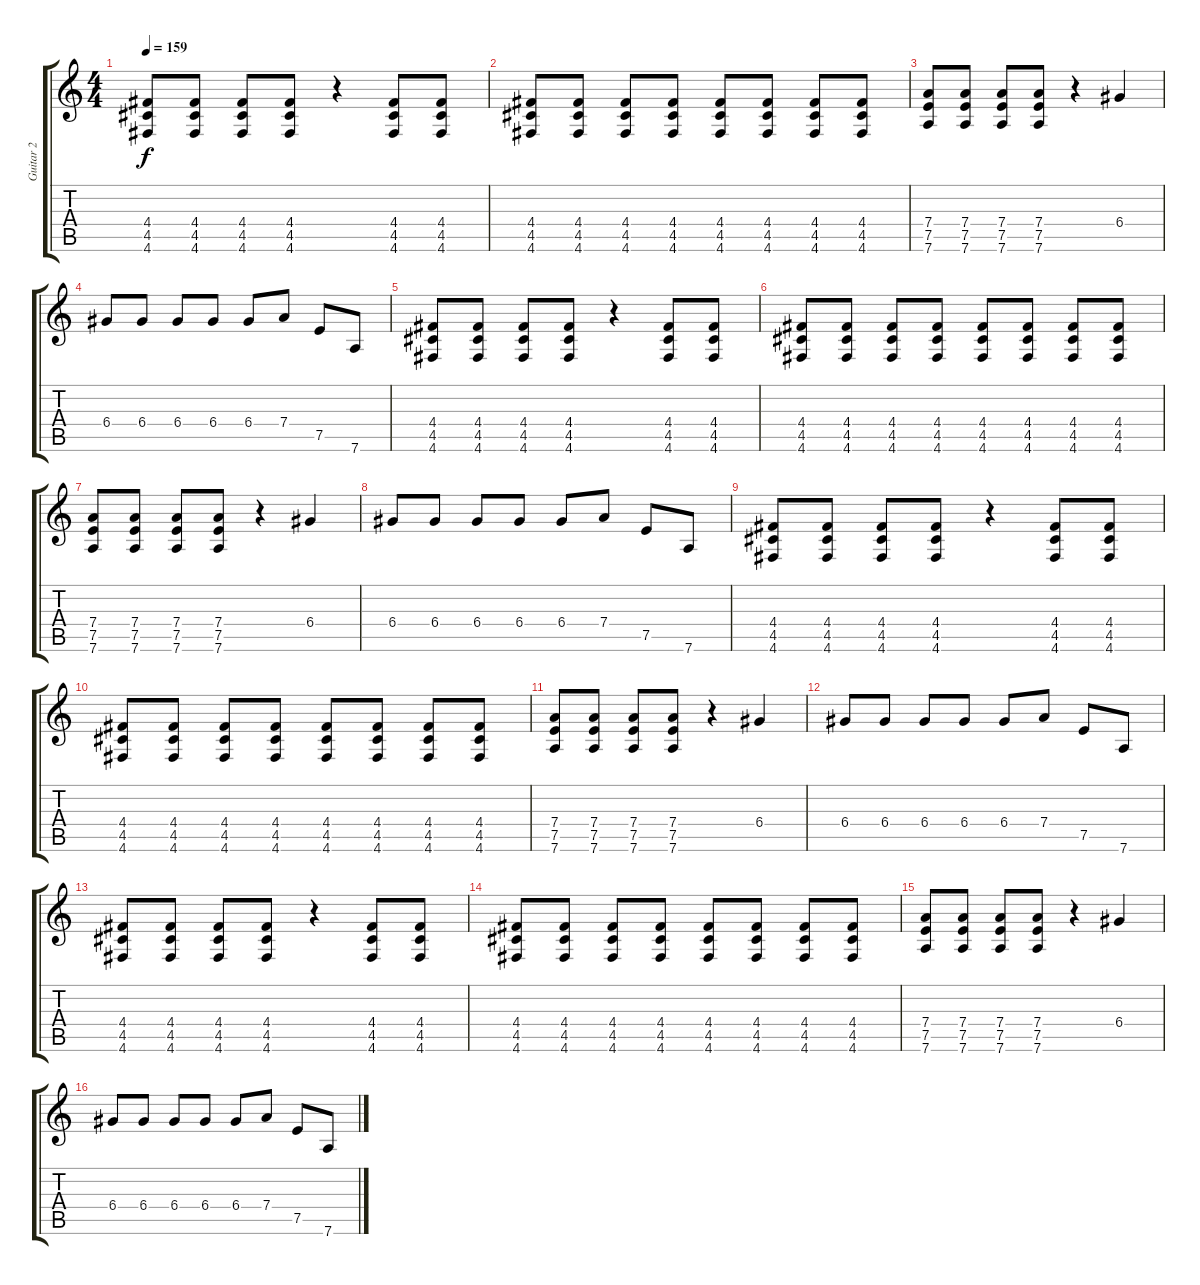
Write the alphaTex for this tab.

\track ("Guitar 2" "Guitar 2") {instrument acousticguitarsteel}
\staff {score tabs}
\tuning (E4 B3 G3 D3 A2 D2) {hide}
\ts (4 4)
\tempo 159
\clef g2
\ks c
(4.4 4.5 4.6).8{dy f volume 10} (4.4 4.5 4.6).8 (4.4 4.5 4.6).8 (4.4 4.5 4.6).8 r.4 (4.4 4.5 4.6).8 (4.4 4.5 4.6).8 |
(4.4 4.5 4.6).8 (4.4 4.5 4.6).8 (4.4 4.5 4.6).8 (4.4 4.5 4.6).8 (4.4 4.5 4.6).8 (4.4 4.5 4.6).8 (4.4 4.5 4.6).8 (4.4 4.5 4.6).8 |
(7.4 7.5 7.6).8 (7.4 7.5 7.6).8 (7.4 7.5 7.6).8 (7.4 7.5 7.6).8 r.4 6.4.4{volume 13} |
6.4.8 6.4.8 6.4.8 6.4.8 6.4.8 7.4.8 7.5.8 7.6.8 |
(4.4 4.5 4.6).8{volume 10} (4.4 4.5 4.6).8 (4.4 4.5 4.6).8 (4.4 4.5 4.6).8 r.4 (4.4 4.5 4.6).8 (4.4 4.5 4.6).8 |
(4.4 4.5 4.6).8 (4.4 4.5 4.6).8 (4.4 4.5 4.6).8 (4.4 4.5 4.6).8 (4.4 4.5 4.6).8 (4.4 4.5 4.6).8 (4.4 4.5 4.6).8 (4.4 4.5 4.6).8 |
(7.4 7.5 7.6).8 (7.4 7.5 7.6).8 (7.4 7.5 7.6).8 (7.4 7.5 7.6).8 r.4 6.4.4{volume 13} |
6.4.8 6.4.8 6.4.8 6.4.8 6.4.8 7.4.8 7.5.8 7.6.8 |
(4.4 4.5 4.6).8{volume 10} (4.4 4.5 4.6).8 (4.4 4.5 4.6).8 (4.4 4.5 4.6).8 r.4 (4.4 4.5 4.6).8 (4.4 4.5 4.6).8 |
(4.4 4.5 4.6).8 (4.4 4.5 4.6).8 (4.4 4.5 4.6).8 (4.4 4.5 4.6).8 (4.4 4.5 4.6).8 (4.4 4.5 4.6).8 (4.4 4.5 4.6).8 (4.4 4.5 4.6).8 |
(7.4 7.5 7.6).8 (7.4 7.5 7.6).8 (7.4 7.5 7.6).8 (7.4 7.5 7.6).8 r.4 6.4.4{volume 13} |
6.4.8 6.4.8 6.4.8 6.4.8 6.4.8 7.4.8 7.5.8 7.6.8 |
(4.4 4.5 4.6).8{volume 10} (4.4 4.5 4.6).8 (4.4 4.5 4.6).8 (4.4 4.5 4.6).8 r.4 (4.4 4.5 4.6).8 (4.4 4.5 4.6).8 |
(4.4 4.5 4.6).8 (4.4 4.5 4.6).8 (4.4 4.5 4.6).8 (4.4 4.5 4.6).8 (4.4 4.5 4.6).8 (4.4 4.5 4.6).8 (4.4 4.5 4.6).8 (4.4 4.5 4.6).8 |
(7.4 7.5 7.6).8 (7.4 7.5 7.6).8 (7.4 7.5 7.6).8 (7.4 7.5 7.6).8 r.4 6.4.4{volume 13} |
6.4.8 6.4.8 6.4.8 6.4.8 6.4.8 7.4.8 7.5.8 7.6.8
